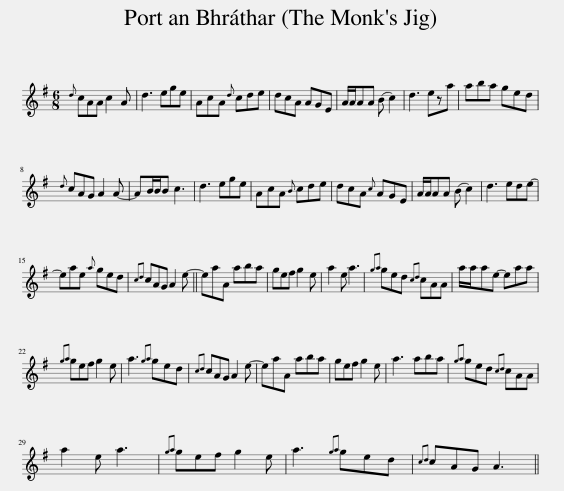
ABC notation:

X:1
L:1/8
M:6/8
I:linebreak $
K:G
V:1 treble
V:1
{d} cAA c2 A | d3 ege | AcA{d} cde | dcA AGE | A/A/AA (B c2) | %5
 d3 eza | aba ged |${d} cAG A2 A- | AB/B/B c3 | d3 ege | %10
 AcA{B} cde | dcA{c} AGE | A/A/AA (B c2) | d3 ede- |$ eae{a} ged | %15
{cd} cAG A2 e- || eaA aba | gef g2 e | a2 e a3 |{ga} ged{cd} cAA | %20
 a/a/ae- eaa |${ga} gef g2 e | a3{ga} ged |{cd} cAG A2 e- | eaA aba | %25
 gef g2 e | a3 aba |{ga} ged{cd} cAA |$ a2 e a3 |{ga} gef g2 e | %30
 a3{ga} ged |{cd} cAG A3 || %32
